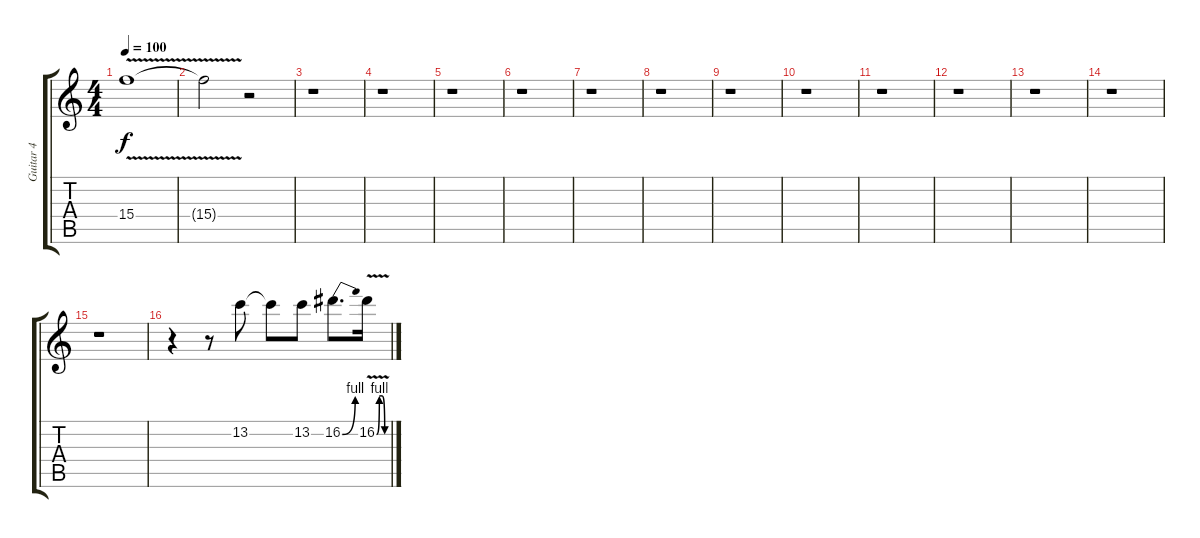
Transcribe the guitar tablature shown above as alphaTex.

\track ("Guitar 4" "Guitar 4") {instrument overdrivenguitar}
\staff {score tabs}
\tuning (E4 B3 G3 D3 A2 E2) {hide}
\ts (4 4)
\tempo 100
\clef g2
\ks c
15.4{v}.1{dy f} |
15.4{t}.2 r.2 |
r.1 |
r.1 |
r.1 |
r.1 |
r.1 |
r.1 |
r.1 |
r.1 |
r.1 |
r.1 |
r.1 |
r.1 |
r.1 |
r.4 r.8 13.2.8 13.2{t}.8 13.2.8 16.2{be (bend 0 0 60 4)}.8{d} 16.2{be (custom 0 0 15 4 30 4 45 0 60 0) v}.16
